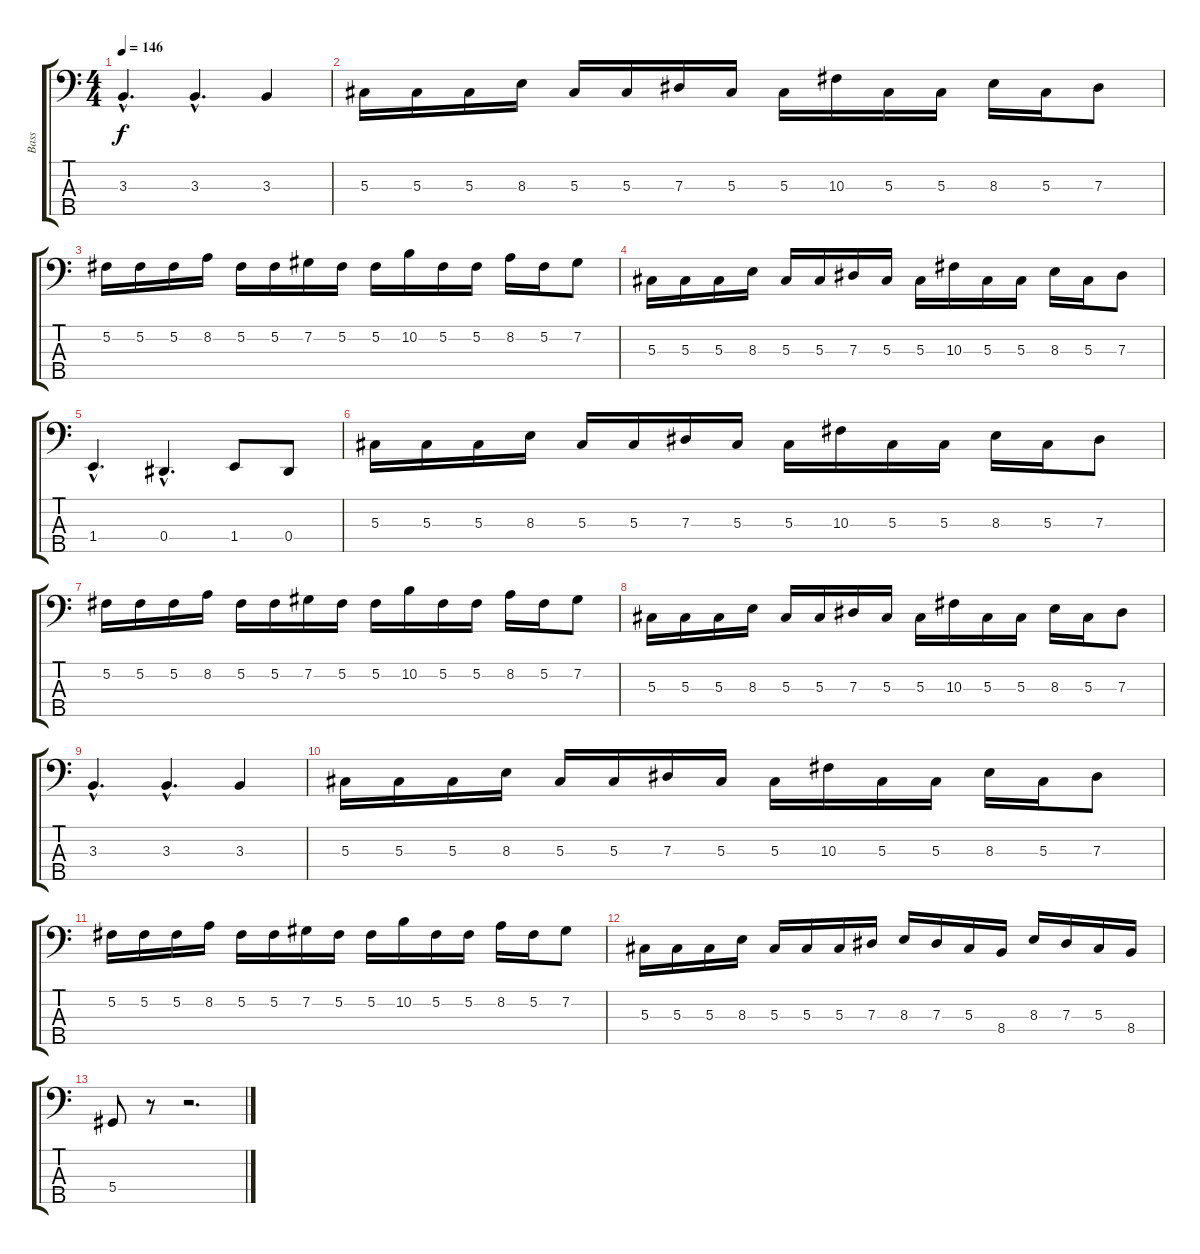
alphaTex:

\track ("Bass" "Bass") {instrument electricbassfinger}
\staff {score tabs}
\tuning (Gb2 Db2 Ab1 Eb1 Bb0) {hide}
\ts (4 4)
\tempo 146
\clef f4
\ks c
3.3{hac}.4{d dy f} 3.3{hac}.4{d} 3.3.4 |
5.3.16 5.3.16 5.3.16 8.3.16 5.3.16 5.3.16 7.3.16 5.3.16 5.3.16 10.3.16 5.3.16 5.3.16 8.3.16 5.3.16 7.3.8 |
5.2.16 5.2.16 5.2.16 8.2.16 5.2.16 5.2.16 7.2.16 5.2.16 5.2.16 10.2.16 5.2.16 5.2.16 8.2.16 5.2.16 7.2.8 |
5.3.16 5.3.16 5.3.16 8.3.16 5.3.16 5.3.16 7.3.16 5.3.16 5.3.16 10.3.16 5.3.16 5.3.16 8.3.16 5.3.16 7.3.8 |
1.4{hac}.4{d} 0.4{hac}.4{d} 1.4.8 0.4.8 |
5.3.16 5.3.16 5.3.16 8.3.16 5.3.16 5.3.16 7.3.16 5.3.16 5.3.16 10.3.16 5.3.16 5.3.16 8.3.16 5.3.16 7.3.8 |
5.2.16 5.2.16 5.2.16 8.2.16 5.2.16 5.2.16 7.2.16 5.2.16 5.2.16 10.2.16 5.2.16 5.2.16 8.2.16 5.2.16 7.2.8 |
5.3.16 5.3.16 5.3.16 8.3.16 5.3.16 5.3.16 7.3.16 5.3.16 5.3.16 10.3.16 5.3.16 5.3.16 8.3.16 5.3.16 7.3.8 |
3.3{hac}.4{d} 3.3{hac}.4{d} 3.3.4 |
5.3.16 5.3.16 5.3.16 8.3.16 5.3.16 5.3.16 7.3.16 5.3.16 5.3.16 10.3.16 5.3.16 5.3.16 8.3.16 5.3.16 7.3.8 |
5.2.16 5.2.16 5.2.16 8.2.16 5.2.16 5.2.16 7.2.16 5.2.16 5.2.16 10.2.16 5.2.16 5.2.16 8.2.16 5.2.16 7.2.8 |
5.3.16 5.3.16 5.3.16 8.3.16 5.3.16 5.3.16 5.3.16 7.3.16 8.3.16 7.3.16 5.3.16 8.4.16 8.3.16 7.3.16 5.3.16 8.4.16 |
5.4.8 r.8 r.2{d}
